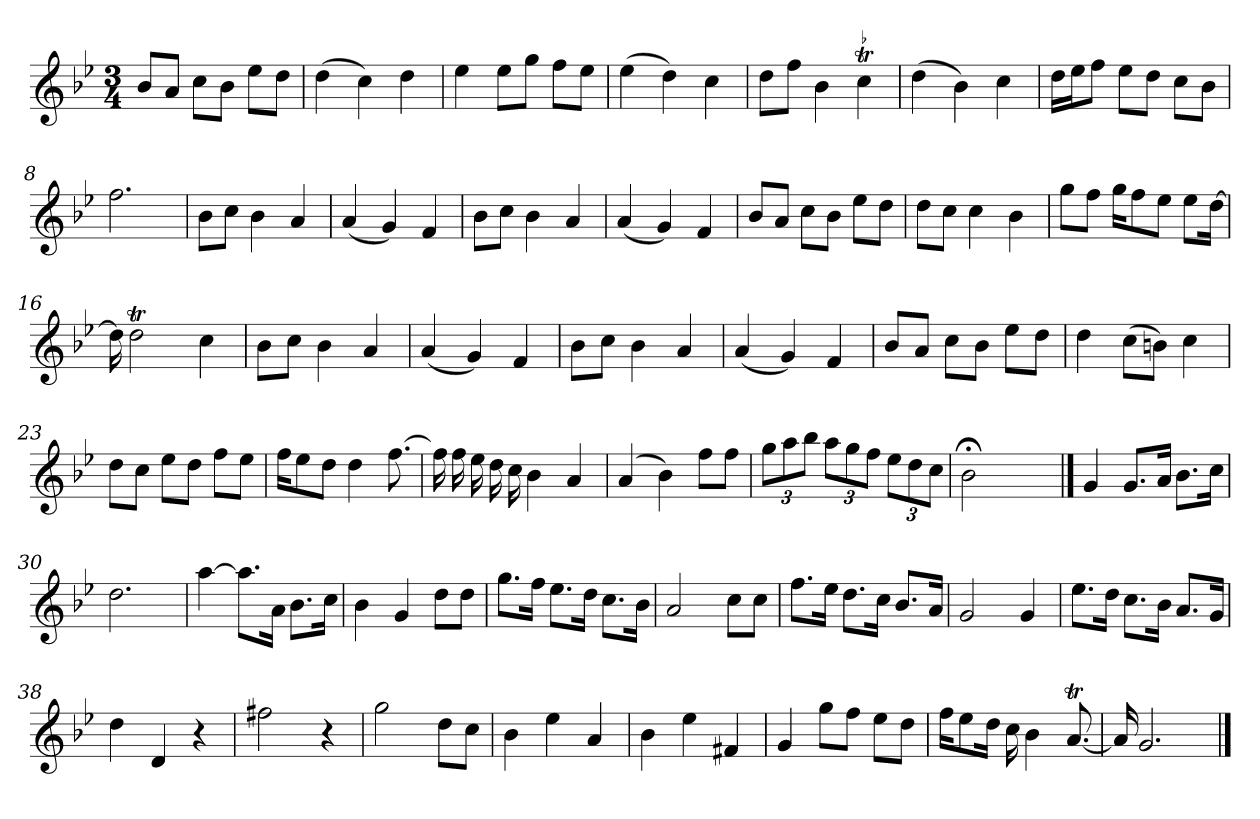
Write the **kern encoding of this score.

**kern
*part1
*staff1
*clefG2
*k[b-e-]
*g:
*M3/4
*MM120
=1
8b-/L
8a/J
8cc\L
8b-\J
8ee-\L
8dd\J
=2
(4dd
4cc)
4dd
=3
4ee-
8ee-\L
8gg\J
8ff\L
8ee-\J
=4
(4ee-
4dd)
4cc
=5
8dd\L
8ff\J
4b-
!LO:TR:acc=-
4cct
=6
(4dd
4b-)
4cc
=7
16dd\LL
16ee-\J
8ff\J
8ee-\L
8dd\J
8cc\L
8b-\J
=8
2.ff
=9
8b-\L
8cc\J
4b-
4a
=10
(4a
4g)
4f
=11
8b-\L
8cc\J
4b-
4a
=12
(4a
4g)
4f
=13
8b-/L
8a/J
8cc\L
8b-\J
8ee-\L
8dd\J
=14
8dd\L
8cc\J
4cc
4b-
=15
8gg\L
8ff\J
16gg\KL
8ff\
8ee-\J
8ee-\L
[16dd\Jk
=16
16dd]
2ddt
4cc
=17
8b-\L
8cc\J
4b-
4a
=18
(4a
4g)
4f
=19
8b-\L
8cc\J
4b-
4a
=20
(4a
4g)
4f
=21
8b-/L
8a/J
8cc\L
8b-\J
8ee-\L
8dd\J
=22
4dd
(8cc\L
8bn\J)
4cc
=23
8dd\L
8cc\J
8ee-\L
8dd\J
8ff\L
8ee-\J
=24
16ff\KL
8ee-\
8dd\J
4dd
[8.ff
=25
16ff]
16ff
16ee-
16dd
16cc
4b-
4a
=26
(4a
4b-)
8ff\L
8ff\J
=27
12gg\L
12aa\
12bb-\J
12aa\L
12gg\
12ff\J
12ee-\L
12dd\
12cc\J
=28
2b-;<
4ryy
==29
4g
8.g/L
16a/Jk
8.b-\L
16cc\Jk
=30
2.dd
=31
[4aa
8.aa\L]
16a\Jk
8.b-\L
16cc\Jk
=32
4b-
4g
8dd\L
8dd\J
=33
8.gg\L
16ff\Jk
8.ee-\L
16dd\Jk
8.cc\L
16b-\Jk
=34
2a
8cc\L
8cc\J
=35
8.ff\L
16ee-\Jk
8.dd\L
16cc\Jk
8.b-/L
16a/Jk
=36
2g
4g
=37
8.ee-\L
16dd\Jk
8.cc\L
16b-\Jk
8.a/L
16g/Jk
=38
4dd
4d
4r
=39
2ff#X
4r
=40
2gg
8dd\L
8cc\J
=41
4b-
4ee-
4a
=42
4b-
4ee-
4f#X
=43
4g
8gg\L
8ff\J
8ee-\L
8dd\J
=44
16ff\KL
8ee-\
16dd\Jk
16cc
4b-
[8.at
=45
16a]
2.g
==
*-
